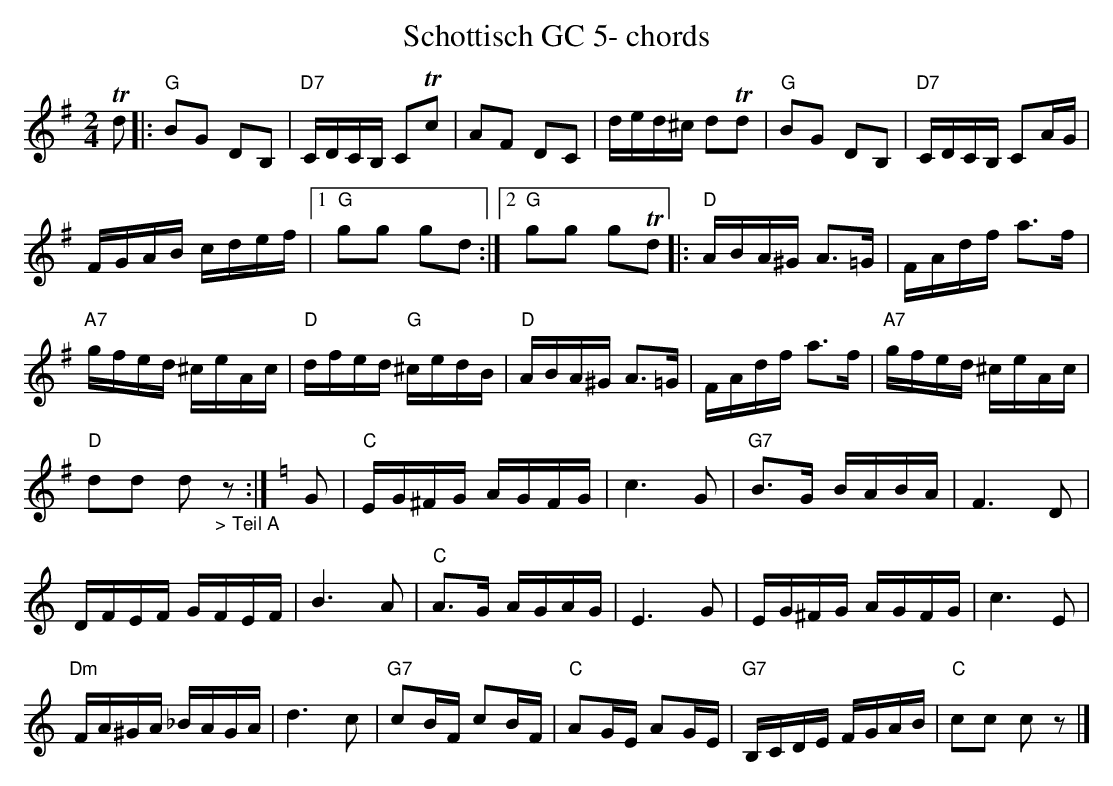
X:1
T:Schottisch GC 5- chords
M:2/4
L:1/16
K:Gmaj%%MIDI gchordon
Td2 |: "G"B2G2 D2B,2 | "D7"CDCB, C2Tc2 | A2F2 D2C2 | ded^c d2Td2 | "G"B2G2 D2B,2 | "D7"CDCB, C2AG |
FGAB cdef |1 "G"g2g2 g2d2 :|2 "G"g2g2 g2Td2 |: "D"ABA^G A3=G | FAdf a3f |
"A7"gfed ^ceAc | "D"dfed "G"^cedB | "D"ABA^G A3=G | FAdf a3f | "A7"gfed ^ceAc |
"D"d2d2 d2"_> Teil A"z2 :| [K:Cmaj] G2 |"C"EG^FG AGFG | c6G2 | "G7"B3G BABA | F6D2 |
DFEF GFEF | B6A2 | "C"A3G AGAG | E6G2 | EG^FG AGFG | c6E2 |
"Dm"FA^GA _BAGA | d6c2 | "G7"c2BF c2BF | "C"A2GE A2GE | "G7"B,CDE FGAB | "C"c2c2 c2z2 |]
